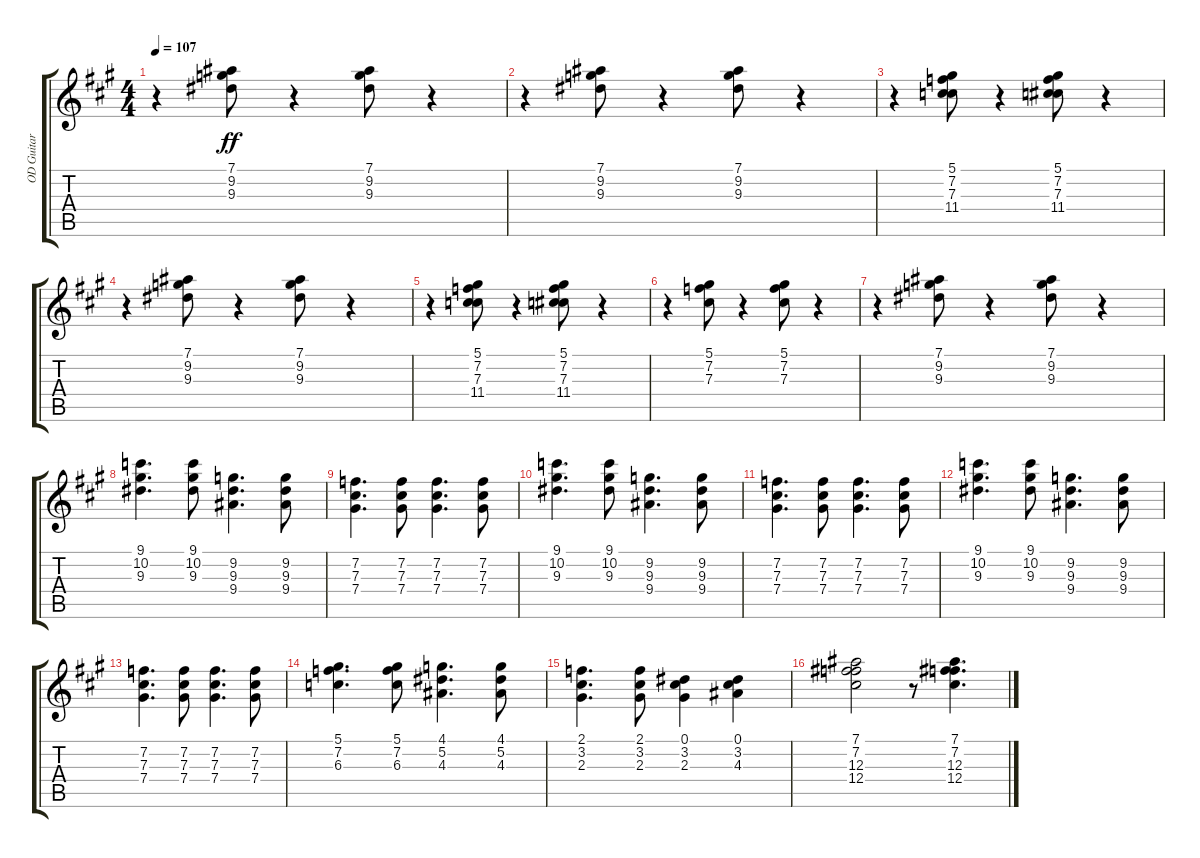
\track ("OD Guitar" "OD Guitar") {instrument overdrivenguitar}
\staff {score tabs}
\tuning (Eb4 Bb3 Gb3 Db3 Ab2 Eb2) {hide}
\ts (4 4)
\tempo 107
\clef g2
\ks a
r.4{dy ff} (7.1 9.2 9.3).8 r.4 (7.1 9.2 9.3).8 r.4 |
r.4 (7.1 9.2 9.3).8 r.4 (7.1 9.2 9.3).8 r.4 |
r.4 (5.1 7.2 7.3 11.4).8 r.4 (5.1 7.2 7.3 11.4).8 r.4 |
r.4 (7.1 9.2 9.3).8 r.4 (7.1 9.2 9.3).8 r.4 |
r.4 (5.1 7.2 7.3 11.4).8 r.4 (5.1 7.2 7.3 11.4).8 r.4 |
r.4 (5.1 7.2 7.3).8 r.4 (5.1 7.2 7.3).8 r.4 |
r.4 (7.1 9.2 9.3).8 r.4 (7.1 9.2 9.3).8 r.4 |
(9.1 10.2 9.3).4{d} (9.1 10.2 9.3).8 (9.2 9.3 9.4).4{d} (9.2 9.3 9.4).8 |
(7.2 7.3 7.4).4{d} (7.2 7.3 7.4).8 (7.2 7.3 7.4).4{d} (7.2 7.3 7.4).8 |
(9.1 10.2 9.3).4{d} (9.1 10.2 9.3).8 (9.2 9.3 9.4).4{d} (9.2 9.3 9.4).8 |
(7.2 7.3 7.4).4{d} (7.2 7.3 7.4).8 (7.2 7.3 7.4).4{d} (7.2 7.3 7.4).8 |
(9.1 10.2 9.3).4{d} (9.1 10.2 9.3).8 (9.2 9.3 9.4).4{d} (9.2 9.3 9.4).8 |
(7.2 7.3 7.4).4{d} (7.2 7.3 7.4).8 (7.2 7.3 7.4).4{d} (7.2 7.3 7.4).8 |
(5.1 7.2 6.3).4{d} (5.1 7.2 6.3).8 (4.1 5.2 4.3).4{d} (4.1 5.2 4.3).8 |
(2.1 3.2 2.3).4{d} (2.1 3.2 2.3).8 (0.1 3.2 2.3).4 (0.1 3.2 4.3).4 |
(7.1 7.2 12.3 12.4).2 r.8 (7.1 7.2 12.3 12.4).4{d}
